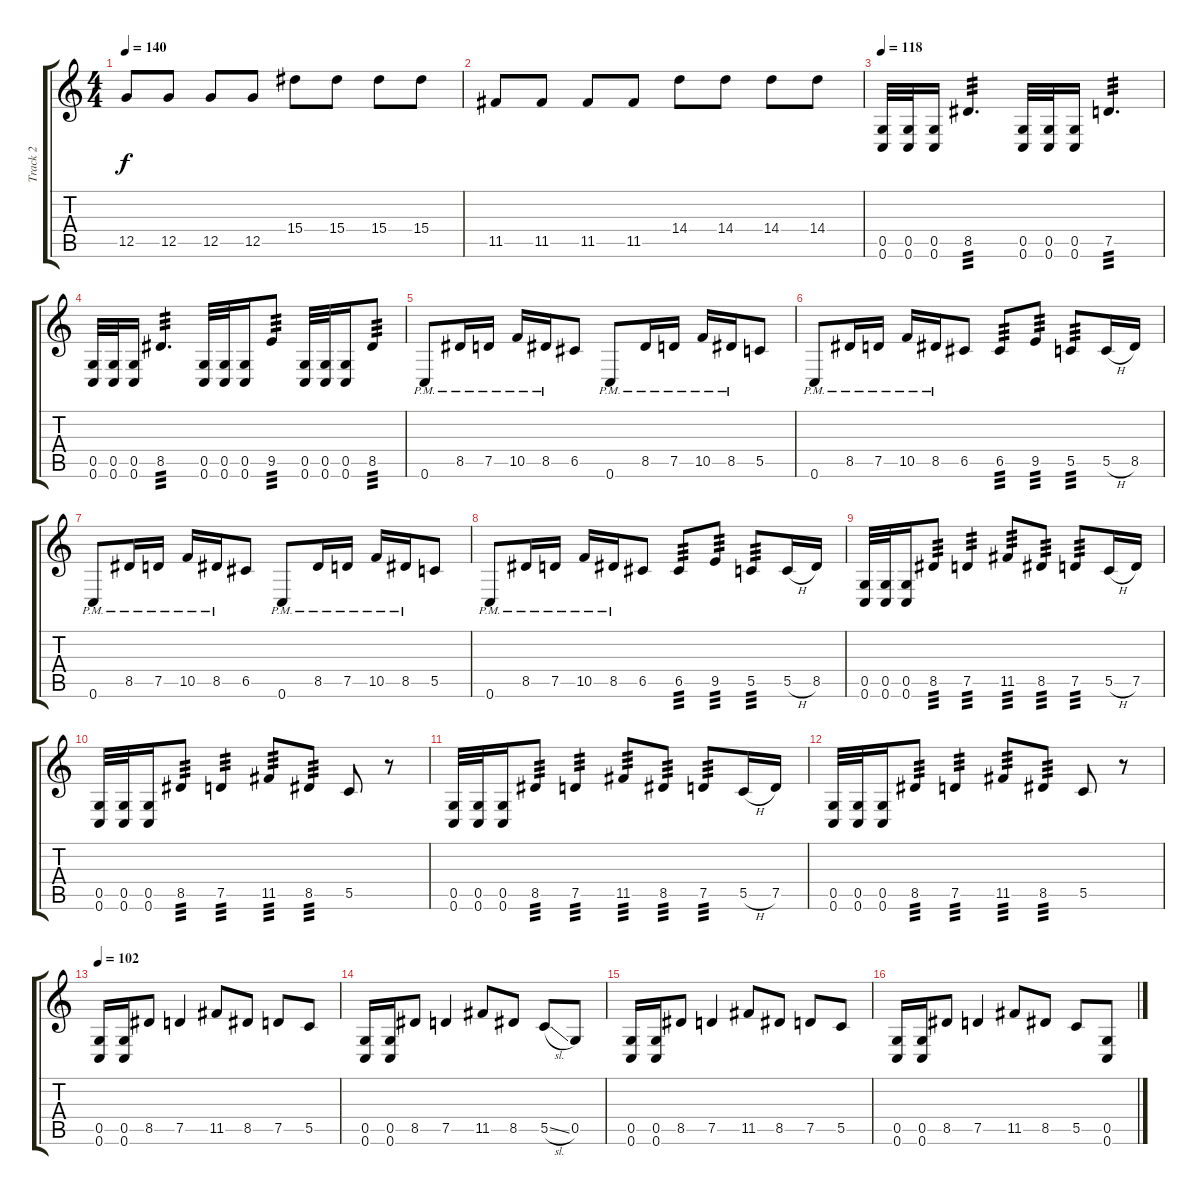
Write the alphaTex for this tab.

\track ("Track 2" "Track 2") {instrument distortionguitar}
\staff {score tabs}
\tuning (D4 A3 F3 C3 G2 C2) {hide}
\ts (4 4)
\tempo 140
\clef g2
\ks c
12.5.8{dy f} 12.5.8 12.5.8 12.5.8 15.4.8 15.4.8 15.4.8 15.4.8 |
11.5.8 11.5.8 11.5.8 11.5.8 14.4.8 14.4.8 14.4.8 14.4.8 |
\tempo 118
(0.5 0.6).32 (0.5 0.6).32 (0.5 0.6).16 8.5.4{d tp 3} (0.5 0.6).32 (0.5 0.6).32 (0.5 0.6).16 7.5.4{d tp 3} |
(0.5 0.6).32 (0.5 0.6).32 (0.5 0.6).16 8.5.4{d tp 3} (0.5 0.6).32 (0.5 0.6).32 (0.5 0.6).16 9.5.8{tp 3} (0.5 0.6).32 (0.5 0.6).32 (0.5 0.6).16 8.5.8{tp 3} |
0.6{pm}.8 8.5{pm}.16 7.5{pm}.16 10.5{pm}.16 8.5{pm}.16 6.5.8 0.6{pm}.8 8.5{pm}.16 7.5{pm}.16 10.5{pm}.16 8.5{pm}.16 5.5.8 |
0.6{pm}.8 8.5{pm}.16 7.5{pm}.16 10.5{pm}.16 8.5{pm}.16 6.5.8 6.5.8{tp 3} 9.5.8{tp 3} 5.5.8{tp 3} 5.5{h}.16 8.5.16 |
0.6{pm}.8 8.5{pm}.16 7.5{pm}.16 10.5{pm}.16 8.5{pm}.16 6.5.8 0.6{pm}.8 8.5{pm}.16 7.5{pm}.16 10.5{pm}.16 8.5{pm}.16 5.5.8 |
0.6{pm}.8 8.5{pm}.16 7.5{pm}.16 10.5{pm}.16 8.5{pm}.16 6.5.8 6.5.8{tp 3} 9.5.8{tp 3} 5.5.8{tp 3} 5.5{h}.16 8.5.16 |
(0.5 0.6).32 (0.5 0.6).32 (0.5 0.6).16 8.5.8{tp 3} 7.5.4{tp 3} 11.5.8{tp 3} 8.5.8{tp 3} 7.5.8{tp 3} 5.5{h}.16 7.5.16 |
(0.5 0.6).32 (0.5 0.6).32 (0.5 0.6).16 8.5.8{tp 3} 7.5.4{tp 3} 11.5.8{tp 3} 8.5.8{tp 3} 5.5.8 r.8 |
(0.5 0.6).32 (0.5 0.6).32 (0.5 0.6).16 8.5.8{tp 3} 7.5.4{tp 3} 11.5.8{tp 3} 8.5.8{tp 3} 7.5.8{tp 3} 5.5{h}.16 7.5.16 |
(0.5 0.6).32 (0.5 0.6).32 (0.5 0.6).16 8.5.8{tp 3} 7.5.4{tp 3} 11.5.8{tp 3} 8.5.8{tp 3} 5.5.8 r.8 |
\tempo 102
(0.5 0.6).16 (0.5 0.6).16 8.5.8 7.5.4 11.5.8 8.5.8 7.5.8 5.5.8 |
(0.5 0.6).16 (0.5 0.6).16 8.5.8 7.5.4 11.5.8 8.5.8 5.5{sl}.8 0.5.8 |
(0.5 0.6).16 (0.5 0.6).16 8.5.8 7.5.4 11.5.8 8.5.8 7.5.8 5.5.8 |
(0.5 0.6).16 (0.5 0.6).16 8.5.8 7.5.4 11.5.8 8.5.8 5.5.8 (0.5 0.6).8
